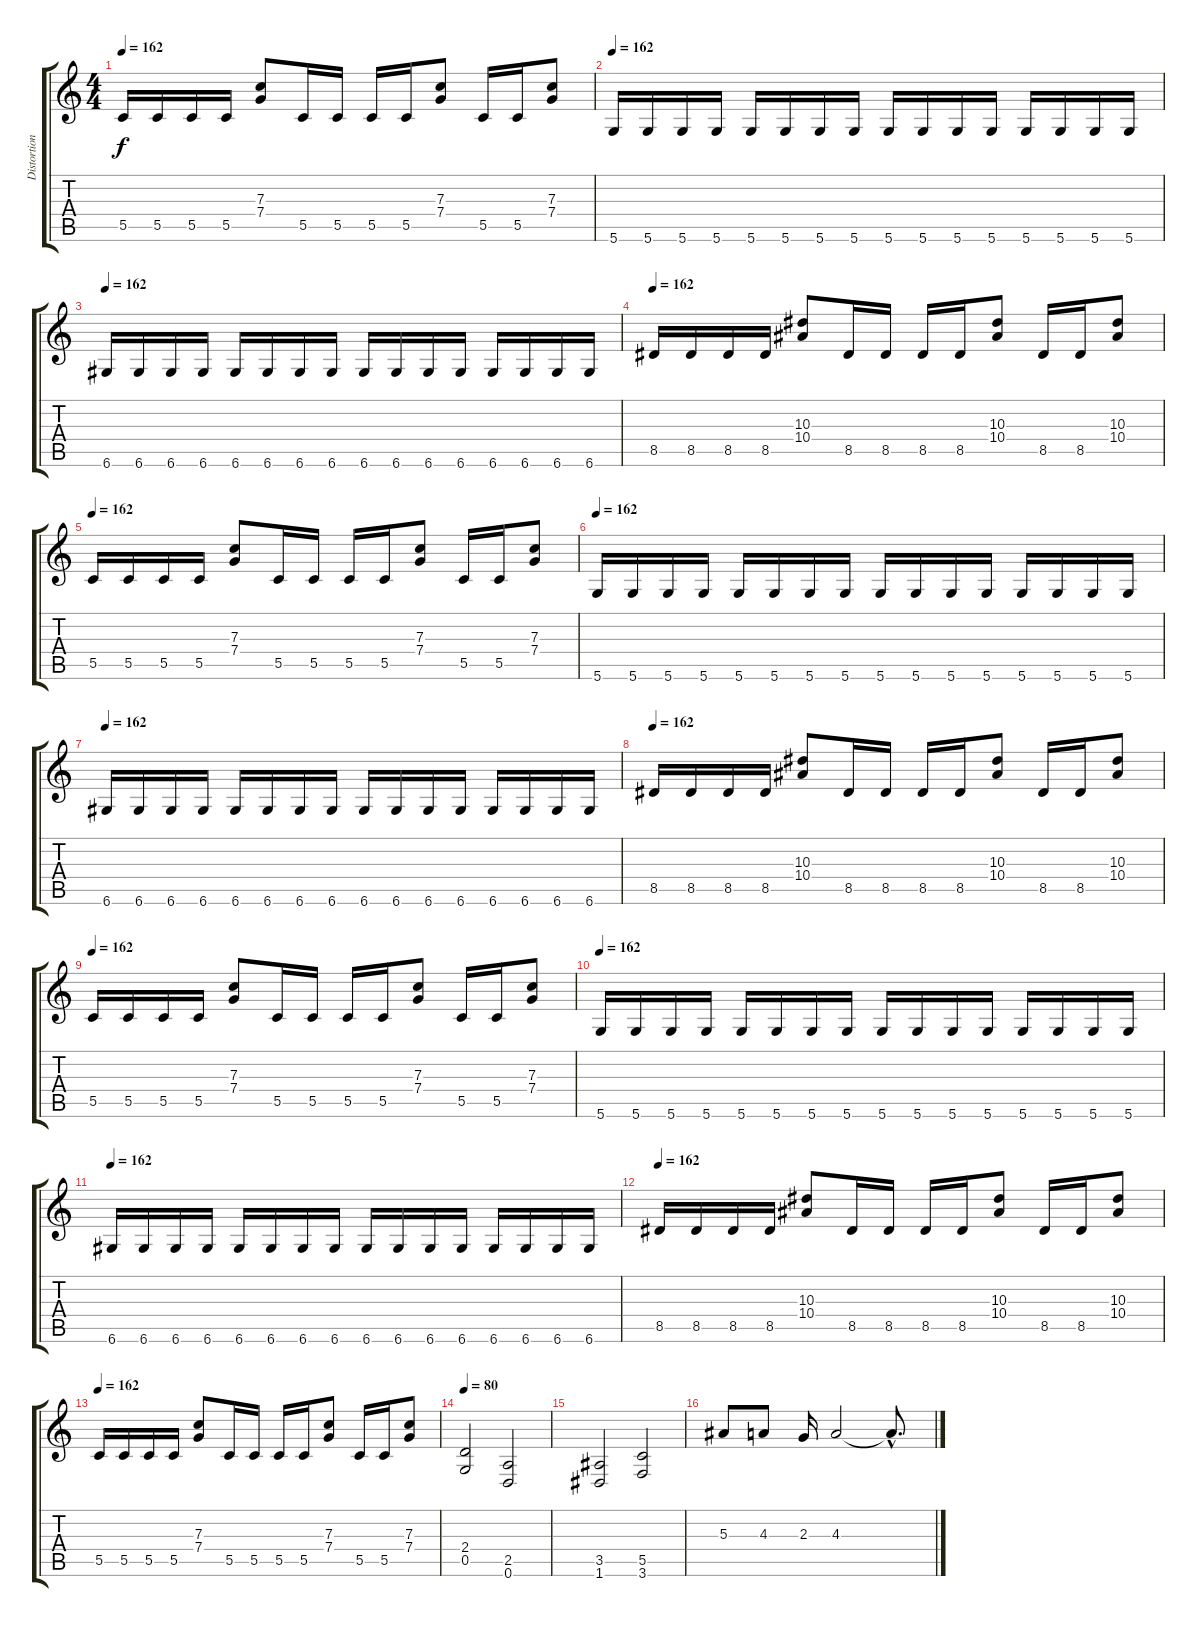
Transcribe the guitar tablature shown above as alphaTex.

\track ("Distortion Guitar1" "Distortion") {instrument distortionguitar}
\staff {score tabs}
\tuning (D4 A3 F3 C3 G2 D2) {hide}
\ts (4 4)
\tempo 162
\clef g2
\ks c
5.5.16{dy f volume 10} 5.5.16 5.5.16 5.5.16 (7.3 7.4).8 5.5.16 5.5.16 5.5.16 5.5.16 (7.3 7.4).8 5.5.16 5.5.16 (7.3 7.4).8 |
\tempo 162
5.6.16 5.6.16 5.6.16 5.6.16 5.6.16 5.6.16 5.6.16 5.6.16 5.6.16 5.6.16 5.6.16 5.6.16 5.6.16 5.6.16 5.6.16 5.6.16 |
\tempo 162
6.6.16 6.6.16 6.6.16 6.6.16 6.6.16 6.6.16 6.6.16 6.6.16 6.6.16 6.6.16 6.6.16 6.6.16 6.6.16 6.6.16 6.6.16 6.6.16 |
\tempo 162
8.5.16 8.5.16 8.5.16 8.5.16 (10.3 10.4).8 8.5.16 8.5.16 8.5.16 8.5.16 (10.3 10.4).8 8.5.16 8.5.16 (10.3 10.4).8 |
\tempo 162
5.5.16 5.5.16 5.5.16 5.5.16 (7.3 7.4).8 5.5.16 5.5.16 5.5.16 5.5.16 (7.3 7.4).8 5.5.16 5.5.16 (7.3 7.4).8 |
\tempo 162
5.6.16 5.6.16 5.6.16 5.6.16 5.6.16 5.6.16 5.6.16 5.6.16 5.6.16 5.6.16 5.6.16 5.6.16 5.6.16 5.6.16 5.6.16 5.6.16 |
\tempo 162
6.6.16 6.6.16 6.6.16 6.6.16 6.6.16 6.6.16 6.6.16 6.6.16 6.6.16 6.6.16 6.6.16 6.6.16 6.6.16 6.6.16 6.6.16 6.6.16 |
\tempo 162
8.5.16 8.5.16 8.5.16 8.5.16 (10.3 10.4).8 8.5.16 8.5.16 8.5.16 8.5.16 (10.3 10.4).8 8.5.16 8.5.16 (10.3 10.4).8 |
\tempo 162
5.5.16 5.5.16 5.5.16 5.5.16 (7.3 7.4).8 5.5.16 5.5.16 5.5.16 5.5.16 (7.3 7.4).8 5.5.16 5.5.16 (7.3 7.4).8 |
\tempo 162
5.6.16 5.6.16 5.6.16 5.6.16 5.6.16 5.6.16 5.6.16 5.6.16 5.6.16 5.6.16 5.6.16 5.6.16 5.6.16 5.6.16 5.6.16 5.6.16 |
\tempo 162
6.6.16 6.6.16 6.6.16 6.6.16 6.6.16 6.6.16 6.6.16 6.6.16 6.6.16 6.6.16 6.6.16 6.6.16 6.6.16 6.6.16 6.6.16 6.6.16 |
\tempo 162
8.5.16 8.5.16 8.5.16 8.5.16 (10.3 10.4).8 8.5.16 8.5.16 8.5.16 8.5.16 (10.3 10.4).8 8.5.16 8.5.16 (10.3 10.4).8 |
\tempo 162
5.5.16 5.5.16 5.5.16 5.5.16 (7.3 7.4).8 5.5.16 5.5.16 5.5.16 5.5.16 (7.3 7.4).8 5.5.16 5.5.16 (7.3 7.4).8 |
\tempo 80
(2.4 0.5).2 (2.5 0.6).2 |
(3.5 1.6).2 (5.5 3.6).2 |
5.3.8 4.3.8 2.3.16 4.3.2 4.3{hac t}.8{d}
